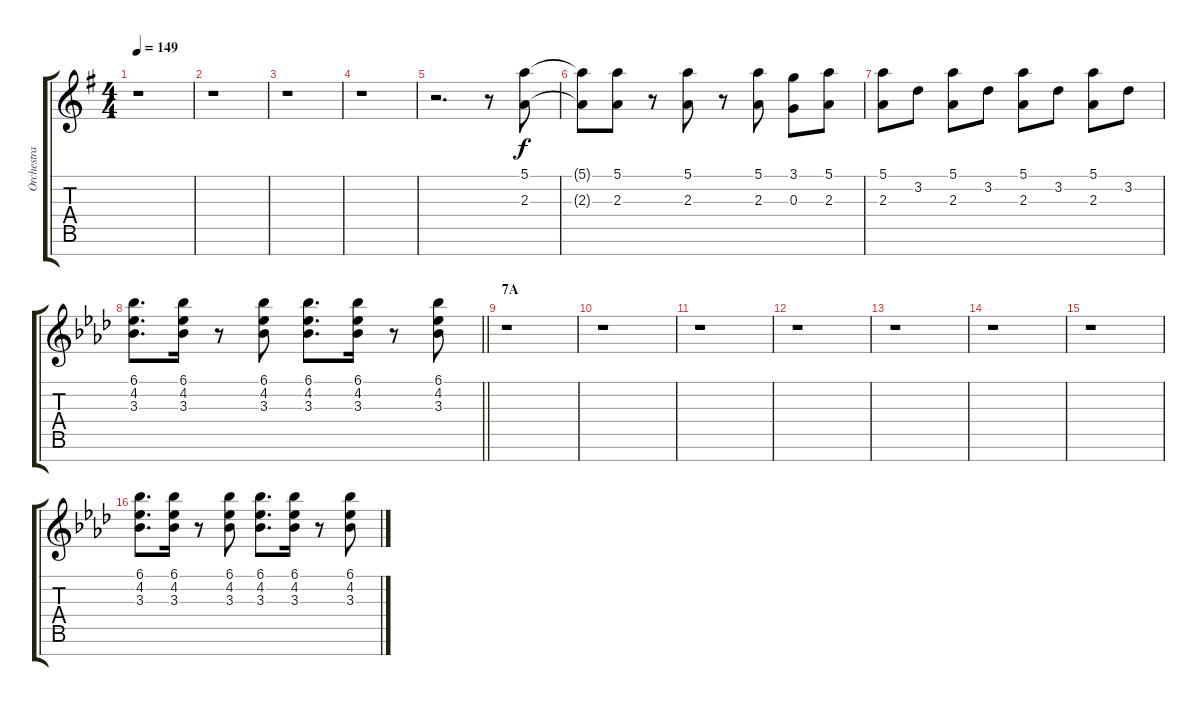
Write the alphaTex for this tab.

\track ("Orchestra Hit" "Orchestra ") {instrument orchestrahit}
\staff {score tabs}
\tuning (E5 B4 G4 D4 A3 E3 B2) {hide}
\ts (4 4)
\tempo 149
\clef g2
\ks g
r.1{dy f} |
r.1 |
r.1 |
r.1 |
r.2{d} r.8 (5.1 2.3).8 |
(5.1{t} 2.3{t}).8 (5.1 2.3).8 r.8 (5.1 2.3).8 r.8 (5.1 2.3).8 (3.1 0.3).8 (5.1 2.3).8 |
(5.1 2.3).8 3.2.8 (5.1 2.3).8 3.2.8 (5.1 2.3).8 3.2.8 (5.1 2.3).8 3.2.8 |
\barLineRight lightlight
\ks ab
(6.1 4.2 3.3).8{d} (6.1 4.2 3.3).16 r.8 (6.1 4.2 3.3).8 (6.1 4.2 3.3).8{d} (6.1 4.2 3.3).16 r.8 (6.1 4.2 3.3).8 |
\section ("" "7A")
r.1 |
r.1 |
r.1 |
r.1 |
r.1 |
r.1 |
r.1 |
(6.1 4.2 3.3).8{d} (6.1 4.2 3.3).16 r.8 (6.1 4.2 3.3).8 (6.1 4.2 3.3).8{d} (6.1 4.2 3.3).16 r.8 (6.1 4.2 3.3).8
